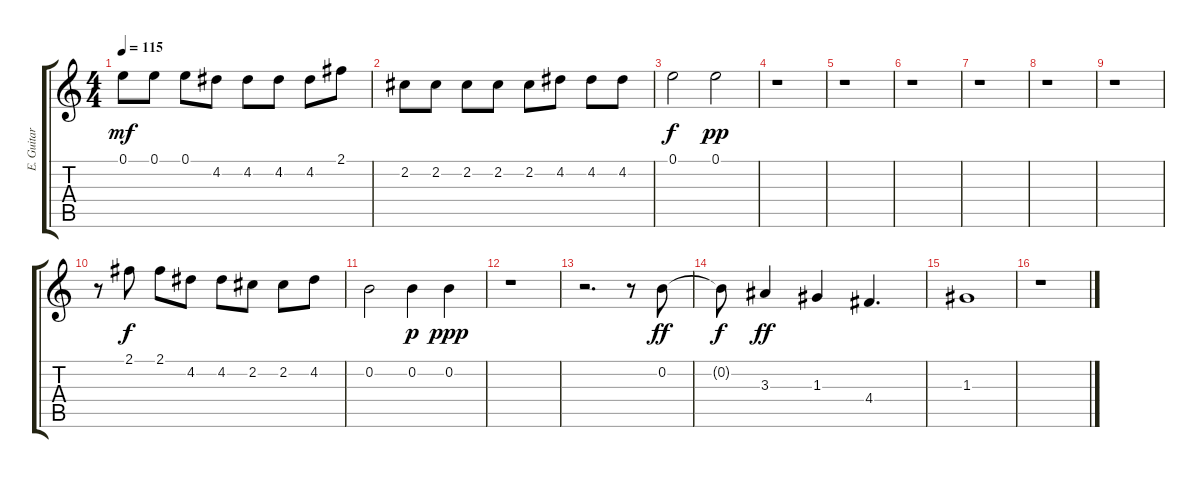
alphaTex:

\track ("E. Guitar Lead II" "E. Guitar ") {instrument overdrivenguitar}
\staff {score tabs}
\tuning (E4 B3 G3 D3 A2 E2) {hide}
\ts (4 4)
\tempo 115
\clef g2
\ks c
0.1.8{dy mf} 0.1.8 0.1.8 4.2.8 4.2.8 4.2.8 4.2.8 2.1.8 |
2.2.8 2.2.8 2.2.8 2.2.8 2.2.8 4.2.8 4.2.8 4.2.8 |
0.1.2{dy f} 0.1.2{dy pp} |
r.1 |
r.1 |
r.1 |
r.1 |
r.1 |
r.1 |
r.8 2.1.8{dy f} 2.1.8 4.2.8 4.2.8 2.2.8 2.2.8 4.2.8 |
0.2.2 0.2.4{dy p} 0.2.4{dy ppp} |
r.1 |
r.2{d} r.8 0.2.8{dy ff} |
0.2{t}.8{dy f} 3.3.4{dy ff} 1.3.4 4.4.4{d} |
1.3.1 |
r.1
